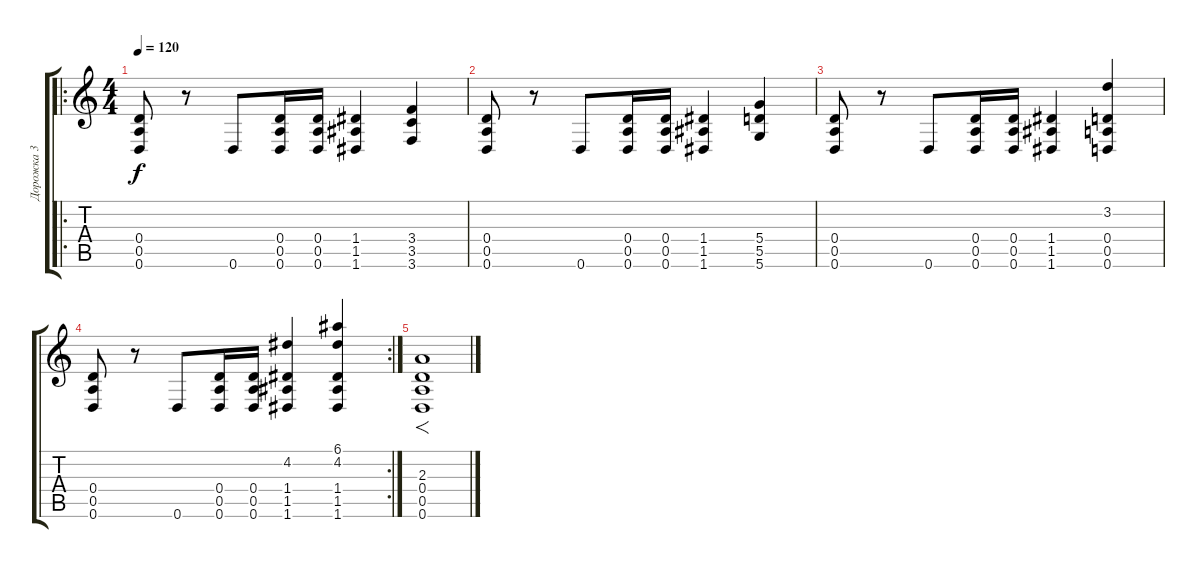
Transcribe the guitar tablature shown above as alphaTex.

\track ("Дорожка 3" "Дорожка 3") {instrument distortionguitar}
\staff {score tabs}
\tuning (E4 B3 G3 D3 A2 D2) {hide}
\ro
\ts (4 4)
\tempo 120
\clef g2
\ks c
(0.4 0.5 0.6).8{dy f} r.8 0.6.8 (0.4 0.5 0.6).16 (0.4 0.5 0.6).16 (1.4 1.5 1.6).4 (3.4 3.5 3.6).4 |
(0.4 0.5 0.6).8 r.8 0.6.8 (0.4 0.5 0.6).16 (0.4 0.5 0.6).16 (1.4 1.5 1.6).4 (5.4 5.5 5.6).4 |
(0.4 0.5 0.6).8 r.8 0.6.8 (0.4 0.5 0.6).16 (0.4 0.5 0.6).16 (1.4 1.5 1.6).4 (3.2 0.4 0.5 0.6).4 |
\rc 2
(0.4 0.5 0.6).8 r.8 0.6.8 (0.4 0.5 0.6).16 (0.4 0.5 0.6).16 (4.2 1.4 1.5 1.6).4 (6.1 4.2 1.4 1.5 1.6).4 |
(2.3 0.4 0.5 0.6).1{f}
